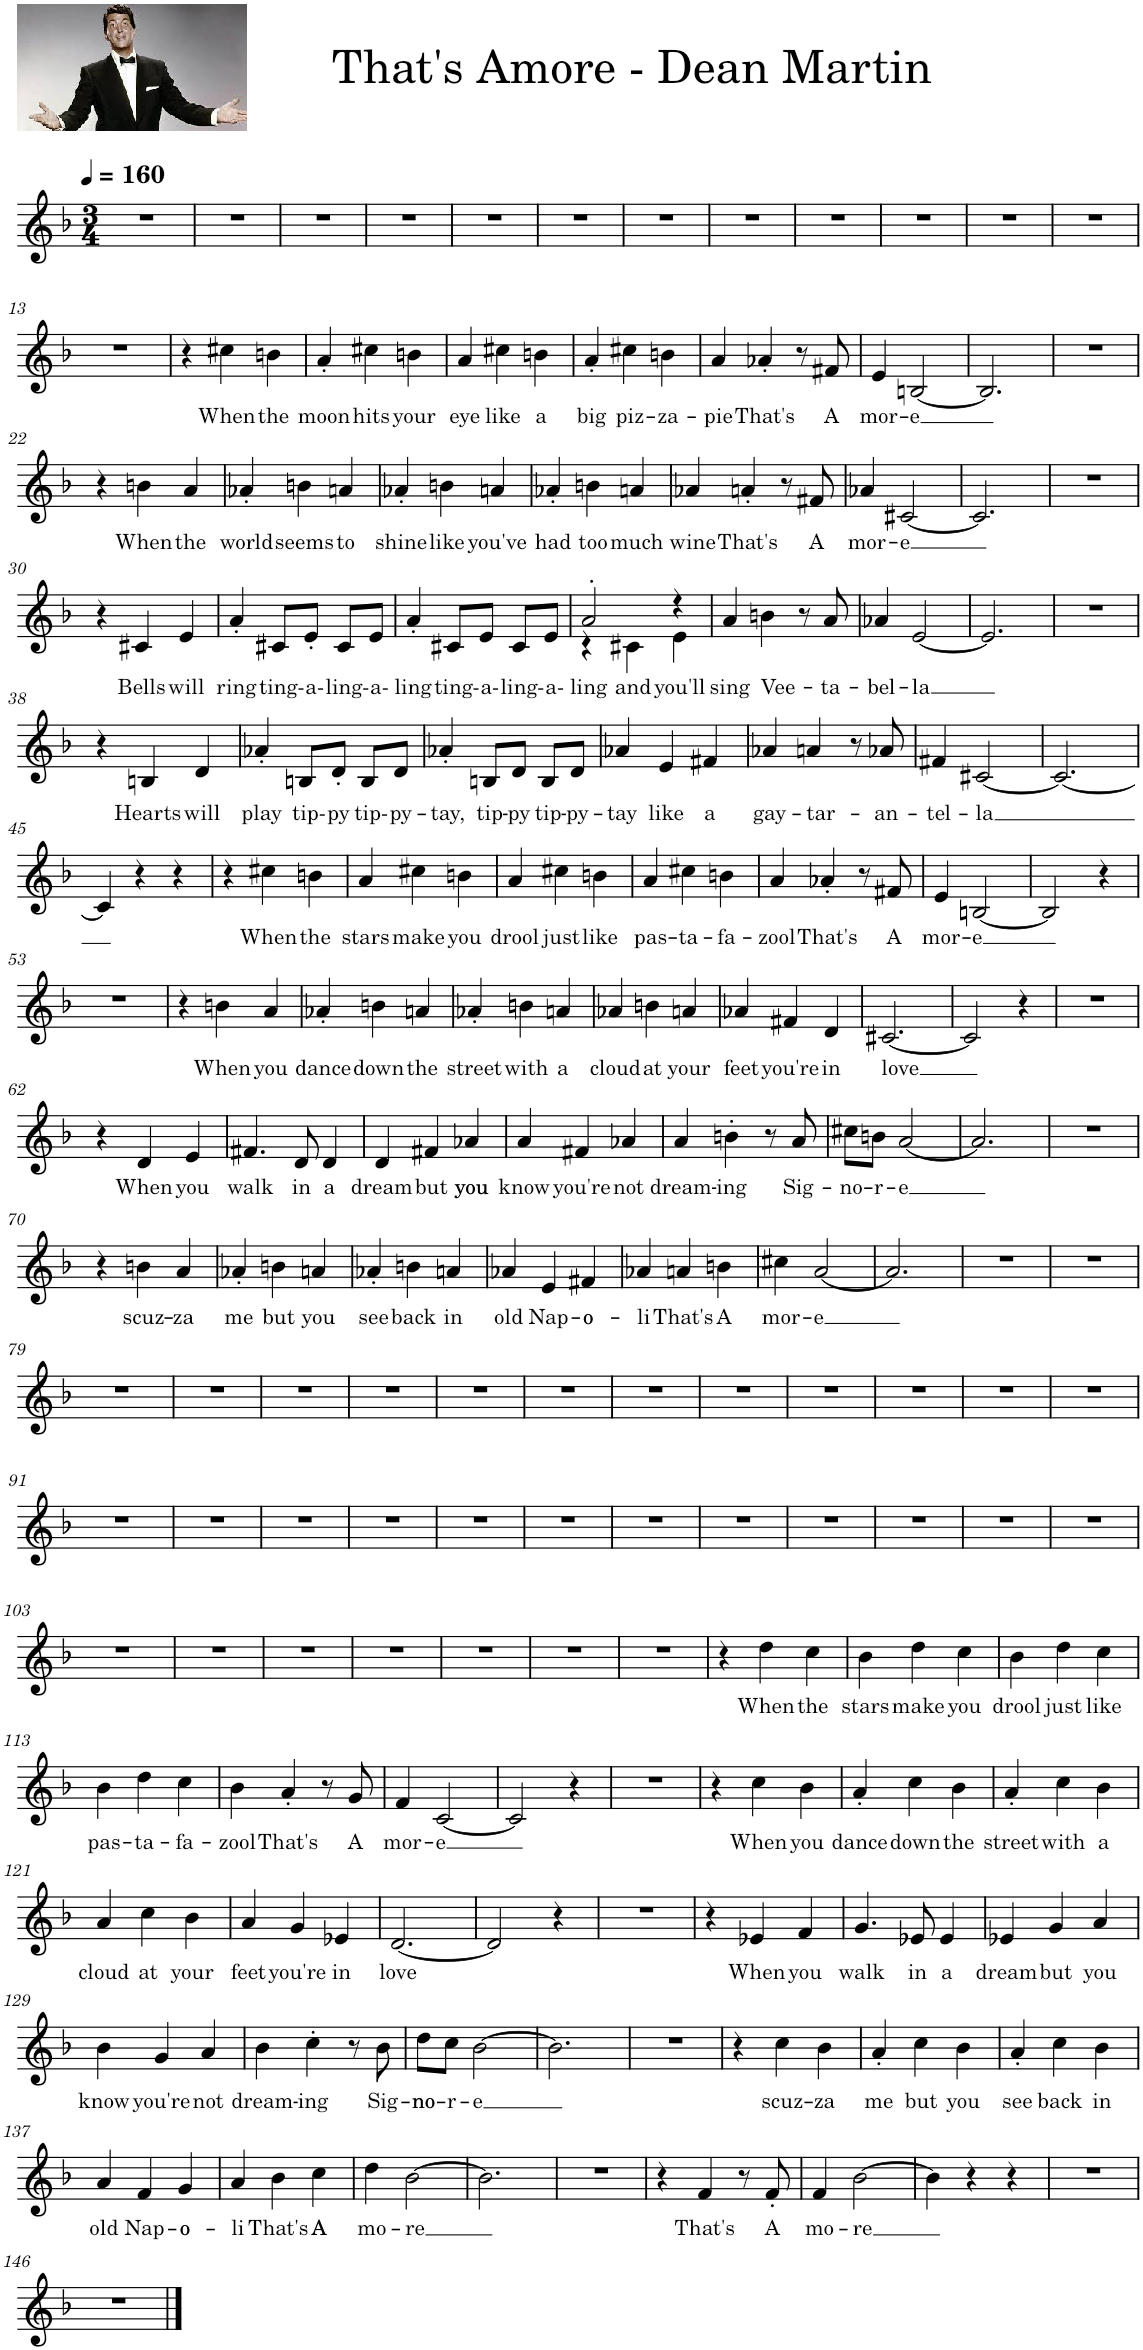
**kern	**text
*part1	*part1
*staff1	*staff1
*I"Electric Piano, ElecPiano4	*
*I'El. Pno.	*
*clefG2	*
*k[b-]	*
*M3/4	*
=1	=1
2.r	.
=2	=2
2.r	.
=3	=3
2.r	.
=4	=4
2.r	.
=5	=5
2.r	.
=6	=6
2.r	.
=7	=7
2.r	.
=8	=8
2.r	.
=9	=9
2.r	.
=10	=10
2.r	.
=11	=11
2.r	.
=12	=12
2.r	.
!!LO:LB:g=z
=13	=13
2.r	.
=14	=14
4r	.
!	!LO:LY:b
4cc#X\	When
!	!LO:LY:b
4bn\	the
=15	=15
!	!LO:LY:b
4a'/	moon
!	!LO:LY:b
4cc#X\	hits
!	!LO:LY:b
4bn\	your
=16	=16
!	!LO:LY:b
4a/	eye
!	!LO:LY:b
4cc#X\	like
!	!LO:LY:b
4bn\	a
=17	=17
!	!LO:LY:b
4a'/	big
!	!LO:LY:b
4cc#X\	piz-
!	!LO:LY:b
4bn\	-za-
=18	=18
!	!LO:LY:b
4a/	-pie
!	!LO:LY:b
4a-X'/	That's
8r	.
!	!LO:LY:b
8f#X/	A
=19	=19
!	!LO:LY:b
4e/	mor-
!	!LO:LY:b
[2Bn/	-e
=20	=20
2.B/]	.
=21	=21
2.r	.
!!LO:LB:g=z
=22	=22
4r	.
!	!LO:LY:b
4bn\	When
!	!LO:LY:b
4a/	the
=23	=23
!	!LO:LY:b
4a-X'/	world
!	!LO:LY:b
4bn\	seems
!	!LO:LY:b
4an/	to
=24	=24
!	!LO:LY:b
4a-X'/	shine
!	!LO:LY:b
4bn\	like
!	!LO:LY:b
4an/	you've
=25	=25
!	!LO:LY:b
4a-X'/	had
!	!LO:LY:b
4bn\	too
!	!LO:LY:b
4an/	much
=26	=26
!	!LO:LY:b
4a-X/	wine
!	!LO:LY:b
4an'/	That's
8r	.
!	!LO:LY:b
8f#X/	A
=27	=27
!	!LO:LY:b
4a-X/	mor-
!	!LO:LY:b
[2c#X/	-e
=28	=28
2.c#/]	.
=29	=29
2.r	.
!!LO:LB:g=z
=30	=30
4r	.
!	!LO:LY:b
4c#X/	Bells
!	!LO:LY:b
4e/	will
=31	=31
!	!LO:LY:b
4a'/	ring
!	!LO:LY:b
8c#X/L	ting-
!	!LO:LY:b
8e'/J	a-
!	!LO:LY:b
8c#/L	ling-
!	!LO:LY:b
8e/J	a-
=32	=32
!	!LO:LY:b
4a'/	ling
!	!LO:LY:b
8c#X/L	ting-
!	!LO:LY:b
8e/J	a-
!	!LO:LY:b
8c#/L	ling-
!	!LO:LY:b
8e/J	a-
=33	=33
!	!LO:LY:b
*^	*
2a'/	4r	ling
!	!	!LO:LY:b
.	4c#X\	and
!	!	!LO:LY:b
4r	4e\	you'll
=34	=34	=34
!	!	!LO:LY:b
*v	*v	*
4a/	sing
!	!LO:LY:b
4bn\	Vee-
8r	.
!	!LO:LY:b
8a/	-ta-
=35	=35
!	!LO:LY:b
4a-X/	-bel-
!	!LO:LY:b
[2e/	-la
=36	=36
2.e/]	.
=37	=37
2.r	.
!!LO:LB:g=z
=38	=38
4r	.
!	!LO:LY:b
4Bn/	Hearts
!	!LO:LY:b
4d/	will
=39	=39
!	!LO:LY:b
4a-X'/	play
!	!LO:LY:b
8Bn/L	tip-
!	!LO:LY:b
8d'/J	py
!	!LO:LY:b
8B/L	tip-
!	!LO:LY:b
8d/J	py-
=40	=40
!	!LO:LY:b
4a-X'/	-tay,
!	!LO:LY:b
8Bn/L	tip-
!	!LO:LY:b
8d/J	-py
!	!LO:LY:b
8B/L	tip-
!	!LO:LY:b
8d/J	-py-
=41	=41
!	!LO:LY:b
4a-X/	-tay
!	!LO:LY:b
4e/	like
!	!LO:LY:b
4f#X/	a
=42	=42
!	!LO:LY:b
4a-X/	gay-
!	!LO:LY:b
4an/	-tar-
8r	.
!	!LO:LY:b
8a-X/	-an-
=43	=43
!	!LO:LY:b
4f#X/	-tel-
!	!LO:LY:b
[2c#X/	-la
=44	=44
2.c#/_	.
!!LO:LB:g=z
=45	=45
4c#/]	.
4r	.
4r	.
=46	=46
4r	.
!	!LO:LY:b
4cc#X\	When
!	!LO:LY:b
4bn\	the
=47	=47
!	!LO:LY:b
4a/	stars
!	!LO:LY:b
4cc#X\	make
!	!LO:LY:b
4bn\	you
=48	=48
!	!LO:LY:b
4a/	drool
!	!LO:LY:b
4cc#X\	just
!	!LO:LY:b
4bn\	like
=49	=49
!	!LO:LY:b
4a/	pas-
!	!LO:LY:b
4cc#X\	-ta-
!	!LO:LY:b
4bn\	-fa-
=50	=50
!	!LO:LY:b
4a/	-zool
!	!LO:LY:b
4a-X'/	That's
8r	.
!	!LO:LY:b
8f#X/	A
=51	=51
!	!LO:LY:b
4e/	mor-
!	!LO:LY:b
[2Bn/	-e
=52	=52
2B/]	.
4r	.
!!LO:LB:g=z
=53	=53
2.r	.
=54	=54
4r	.
!	!LO:LY:b
4bn\	When
!	!LO:LY:b
4a/	you
=55	=55
!	!LO:LY:b
4a-X'/	dance
!	!LO:LY:b
4bn\	down
!	!LO:LY:b
4an/	the
=56	=56
!	!LO:LY:b
4a-X'/	street
!	!LO:LY:b
4bn\	with
!	!LO:LY:b
4an/	a
=57	=57
!	!LO:LY:b
4a-X/	cloud
!	!LO:LY:b
4bn\	at
!	!LO:LY:b
4an/	your
=58	=58
!	!LO:LY:b
4a-X/	feet
!	!LO:LY:b
4f#X/	you're
!	!LO:LY:b
4d/	in
=59	=59
!	!LO:LY:b
[2.c#X/	love
=60	=60
2c#/]	.
4r	.
=61	=61
2.r	.
!!LO:LB:g=z
=62	=62
4r	.
!	!LO:LY:b
4d/	When
!	!LO:LY:b
4e/	you
=63	=63
!	!LO:LY:b
4.f#X/	walk
!	!LO:LY:b
8d/	in
!	!LO:LY:b
4d/	a
=64	=64
!	!LO:LY:b
4d/	dream
!	!LO:LY:b
4f#X/	but
!	!LO:LY:b
4a-X/	you
=65	=65
!	!LO:LY:b
4a/	know
!	!LO:LY:b
4f#X/	you're
!	!LO:LY:b
4a-X/	not
=66	=66
!	!LO:LY:b
4a/	dream-
!	!LO:LY:b
4bn'\	-ing
8r	.
!	!LO:LY:b
8a/	Sig-
=67	=67
!	!LO:LY:b
8cc#X\L	-no-
!	!LO:LY:b
8bn\J	-r-
!	!LO:LY:b
[2a/	-e
=68	=68
2.a/]	.
=69	=69
2.r	.
!!LO:LB:g=z
=70	=70
4r	.
!	!LO:LY:b
4bn\	scuz-
!	!LO:LY:b
4a/	-za
=71	=71
!	!LO:LY:b
4a-X'/	me
!	!LO:LY:b
4bn\	but
!	!LO:LY:b
4an/	you
=72	=72
!	!LO:LY:b
4a-X'/	see
!	!LO:LY:b
4bn\	back
!	!LO:LY:b
4an/	in
=73	=73
!	!LO:LY:b
4a-X/	old
!	!LO:LY:b
4e/	Nap-
!	!LO:LY:b
4f#X/	o
=74	=74
!	!LO:LY:b
4a-X/	-li
!	!LO:LY:b
4an/	That's
!	!LO:LY:b
4bn\	A
=75	=75
!	!LO:LY:b
4cc#X\	mor-
!	!LO:LY:b
[2a/	-e
=76	=76
2.a/]	.
=77	=77
2.r	.
=78	=78
2.r	.
!!LO:LB:g=z
=79	=79
2.r	.
=80	=80
2.r	.
=81	=81
2.r	.
=82	=82
2.r	.
=83	=83
2.r	.
=84	=84
2.r	.
=85	=85
2.r	.
=86	=86
2.r	.
=87	=87
2.r	.
=88	=88
2.r	.
=89	=89
2.r	.
=90	=90
2.r	.
!!LO:LB:g=z
=91	=91
2.r	.
=92	=92
2.r	.
=93	=93
2.r	.
=94	=94
2.r	.
=95	=95
2.r	.
=96	=96
2.r	.
=97	=97
2.r	.
=98	=98
2.r	.
=99	=99
2.r	.
=100	=100
2.r	.
=101	=101
2.r	.
=102	=102
2.r	.
!!LO:LB:g=z
=103	=103
2.r	.
=104	=104
2.r	.
=105	=105
2.r	.
=106	=106
2.r	.
=107	=107
2.r	.
=108	=108
2.r	.
=109	=109
2.r	.
=110	=110
4r	.
!	!LO:LY:b
4dd\	When
!	!LO:LY:b
4cc\	the
=111	=111
!	!LO:LY:b
4b-\	stars
!	!LO:LY:b
4dd\	make
!	!LO:LY:b
4cc\	you
=112	=112
!	!LO:LY:b
4b-\	drool
!	!LO:LY:b
4dd\	just
!	!LO:LY:b
4cc\	like
!!LO:LB:g=z
=113	=113
!	!LO:LY:b
4b-\	pas-
!	!LO:LY:b
4dd\	-ta-
!	!LO:LY:b
4cc\	-fa-
=114	=114
!	!LO:LY:b
4b-\	-zool
!	!LO:LY:b
4a'/	That's
8r	.
!	!LO:LY:b
8g/	A
=115	=115
!	!LO:LY:b
4f/	mor-
!	!LO:LY:b
[2c/	-e
=116	=116
2c/]	.
4r	.
=117	=117
2.r	.
=118	=118
4r	.
!	!LO:LY:b
4cc\	When
!	!LO:LY:b
4b-\	you
=119	=119
!	!LO:LY:b
4a'/	dance
!	!LO:LY:b
4cc\	down
!	!LO:LY:b
4b-\	the
=120	=120
!	!LO:LY:b
4a'/	street
!	!LO:LY:b
4cc\	with
!	!LO:LY:b
4b-\	a
!!LO:LB:g=z
=121	=121
!	!LO:LY:b
4a/	cloud
!	!LO:LY:b
4cc\	at
!	!LO:LY:b
4b-\	your
=122	=122
!	!LO:LY:b
4a/	feet
!	!LO:LY:b
4g/	you're
!	!LO:LY:b
4e-X/	in
=123	=123
!	!LO:LY:b
[2.d/	love
=124	=124
2d/]	.
4r	.
=125	=125
2.r	.
=126	=126
4r	.
!	!LO:LY:b
4e-X/	When
!	!LO:LY:b
4f/	you
=127	=127
!	!LO:LY:b
4.g/	walk
!	!LO:LY:b
8e-X/	in
!	!LO:LY:b
4e-/	a
=128	=128
!	!LO:LY:b
4e-X/	dream
!	!LO:LY:b
4g/	but
!	!LO:LY:b
4a/	you
!!LO:LB:g=z
=129	=129
!	!LO:LY:b
4b-\	know
!	!LO:LY:b
4g/	you're
!	!LO:LY:b
4a/	not
=130	=130
!	!LO:LY:b
4b-\	dream-
!	!LO:LY:b
4cc'\	-ing
8r	.
!	!LO:LY:b
8b-\	Sig-
=131	=131
!	!LO:LY:b
8dd\L	no
!	!LO:LY:b
8cc\J	-r-
!	!LO:LY:b
[2b-\	-e
=132	=132
2.b-\]	.
=133	=133
2.r	.
=134	=134
4r	.
!	!LO:LY:b
4cc\	scuz-
!	!LO:LY:b
4b-\	-za
=135	=135
!	!LO:LY:b
4a'/	me
!	!LO:LY:b
4cc\	but
!	!LO:LY:b
4b-\	you
=136	=136
!	!LO:LY:b
4a'/	see
!	!LO:LY:b
4cc\	back
!	!LO:LY:b
4b-\	in
!!LO:LB:g=z
=137	=137
!	!LO:LY:b
4a/	old
!	!LO:LY:b
4f/	Nap-
!	!LO:LY:b
4g/	o
=138	=138
!	!LO:LY:b
4a/	-li
!	!LO:LY:b
4b-\	That's
!	!LO:LY:b
4cc\	A
=139	=139
!	!LO:LY:b
4dd\	mo-
!	!LO:LY:b
[2b-\	-re
=140	=140
2.b-\]	.
=141	=141
2.r	.
=142	=142
4r	.
!	!LO:LY:b
4f/	That's
8r	.
!	!LO:LY:b
8f'/	A
=143	=143
!	!LO:LY:b
4f/	mo-
!	!LO:LY:b
[2b-\	-re
=144	=144
4b-\]	.
4r	.
4r	.
=145	=145
2.r	.
!!LO:LB:g=z
=146	=146
2.r	.
==	==
*-	*-
